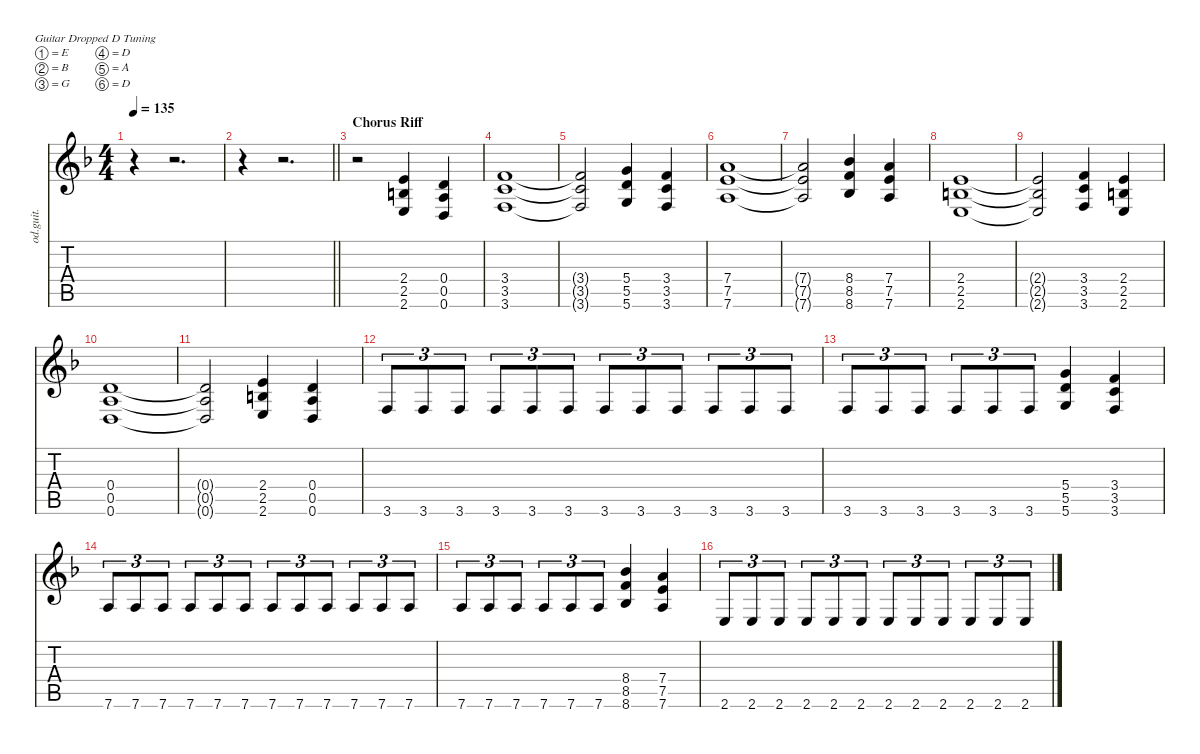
\defaultSystemsLayout 4
\hideDynamics
\bracketExtendMode nobrackets
\otherSystemsTrackNameOrientation horizontal
\track ("Rhythm Guitar" "od.guit.") {instrument overdrivenguitar}
\staff {score tabs}
\tuning (E4 B3 G3 D3 A2 D2)
\ts (4 4)
\tempo 135
\clef g2
\ks dminor
r.4{dy f} r.2{d} |
\barLineRight lightlight
r.4 r.2{d} |
\section ("" "Chorus Riff")
r.2 (2.4{acc forcenatural} 2.5{acc forcenatural} 2.6{acc forcenatural}).4 (0.4{acc forcenatural} 0.5{acc forcenatural} 0.6{acc forcenatural}).4 |
(3.4{acc forcenatural} 3.5{acc forcenatural} 3.6{acc forcenatural}).1 |
(3.4{t acc forcenatural} 3.5{t acc forcenatural} 3.6{t acc forcenatural}).2 (5.4{acc forcenatural} 5.5{acc forcenatural} 5.6{acc forcenatural}).4 (3.4{acc forcenatural} 3.5{acc forcenatural} 3.6{acc forcenatural}).4 |
(7.4{acc forcenatural} 7.5{acc forcenatural} 7.6{acc forcenatural}).1 |
(7.4{t acc forcenatural} 7.5{t acc forcenatural} 7.6{t acc forcenatural}).2 (8.4{acc b} 8.5{acc forcenatural} 8.6{acc b}).4 (7.4{acc forcenatural} 7.5{acc forcenatural} 7.6{acc forcenatural}).4 |
(2.4{acc forcenatural} 2.5{acc forcenatural} 2.6{acc forcenatural}).1 |
(2.4{t acc forcenatural} 2.5{t acc forcenatural} 2.6{t acc forcenatural}).2 (3.4{acc forcenatural} 3.5{acc forcenatural} 3.6{acc forcenatural}).4 (2.4{acc forcenatural} 2.5{acc forcenatural} 2.6{acc forcenatural}).4 |
(0.4{acc forcenatural} 0.5{acc forcenatural} 0.6{acc forcenatural}).1 |
(0.4{t acc forcenatural} 0.5{t acc forcenatural} 0.6{t acc forcenatural}).2 (2.4{acc forcenatural} 2.5{acc forcenatural} 2.6{acc forcenatural}).4 (0.4{acc forcenatural} 0.5{acc forcenatural} 0.6{acc forcenatural}).4 |
3.6{acc forcenatural}.8{tu (3 2)} 3.6{acc forcenatural}.8{tu (3 2)} 3.6{acc forcenatural}.8{tu (3 2)} 3.6{acc forcenatural}.8{tu (3 2)} 3.6{acc forcenatural}.8{tu (3 2)} 3.6{acc forcenatural}.8{tu (3 2)} 3.6{acc forcenatural}.8{tu (3 2)} 3.6{acc forcenatural}.8{tu (3 2)} 3.6{acc forcenatural}.8{tu (3 2)} 3.6{acc forcenatural}.8{tu (3 2)} 3.6{acc forcenatural}.8{tu (3 2)} 3.6{acc forcenatural}.8{tu (3 2)} |
3.6{acc forcenatural}.8{tu (3 2)} 3.6{acc forcenatural}.8{tu (3 2)} 3.6{acc forcenatural}.8{tu (3 2)} 3.6{acc forcenatural}.8{tu (3 2)} 3.6{acc forcenatural}.8{tu (3 2)} 3.6{acc forcenatural}.8{tu (3 2)} (5.4{acc forcenatural} 5.5{acc forcenatural} 5.6{acc forcenatural}).4 (3.4{acc forcenatural} 3.5{acc forcenatural} 3.6{acc forcenatural}).4 |
7.6{acc forcenatural}.8{tu (3 2)} 7.6{acc forcenatural}.8{tu (3 2)} 7.6{acc forcenatural}.8{tu (3 2)} 7.6{acc forcenatural}.8{tu (3 2)} 7.6{acc forcenatural}.8{tu (3 2)} 7.6{acc forcenatural}.8{tu (3 2)} 7.6{acc forcenatural}.8{tu (3 2)} 7.6{acc forcenatural}.8{tu (3 2)} 7.6{acc forcenatural}.8{tu (3 2)} 7.6{acc forcenatural}.8{tu (3 2)} 7.6{acc forcenatural}.8{tu (3 2)} 7.6{acc forcenatural}.8{tu (3 2)} |
7.6{acc forcenatural}.8{tu (3 2)} 7.6{acc forcenatural}.8{tu (3 2)} 7.6{acc forcenatural}.8{tu (3 2)} 7.6{acc forcenatural}.8{tu (3 2)} 7.6{acc forcenatural}.8{tu (3 2)} 7.6{acc forcenatural}.8{tu (3 2)} (8.4{acc b} 8.5{acc forcenatural} 8.6{acc b}).4 (7.4{acc forcenatural} 7.5{acc forcenatural} 7.6{acc forcenatural}).4 |
2.6{acc forcenatural}.8{tu (3 2)} 2.6{acc forcenatural}.8{tu (3 2)} 2.6{acc forcenatural}.8{tu (3 2)} 2.6{acc forcenatural}.8{tu (3 2)} 2.6{acc forcenatural}.8{tu (3 2)} 2.6{acc forcenatural}.8{tu (3 2)} 2.6{acc forcenatural}.8{tu (3 2)} 2.6{acc forcenatural}.8{tu (3 2)} 2.6{acc forcenatural}.8{tu (3 2)} 2.6{acc forcenatural}.8{tu (3 2)} 2.6{acc forcenatural}.8{tu (3 2)} 2.6{acc forcenatural}.8{tu (3 2)}
